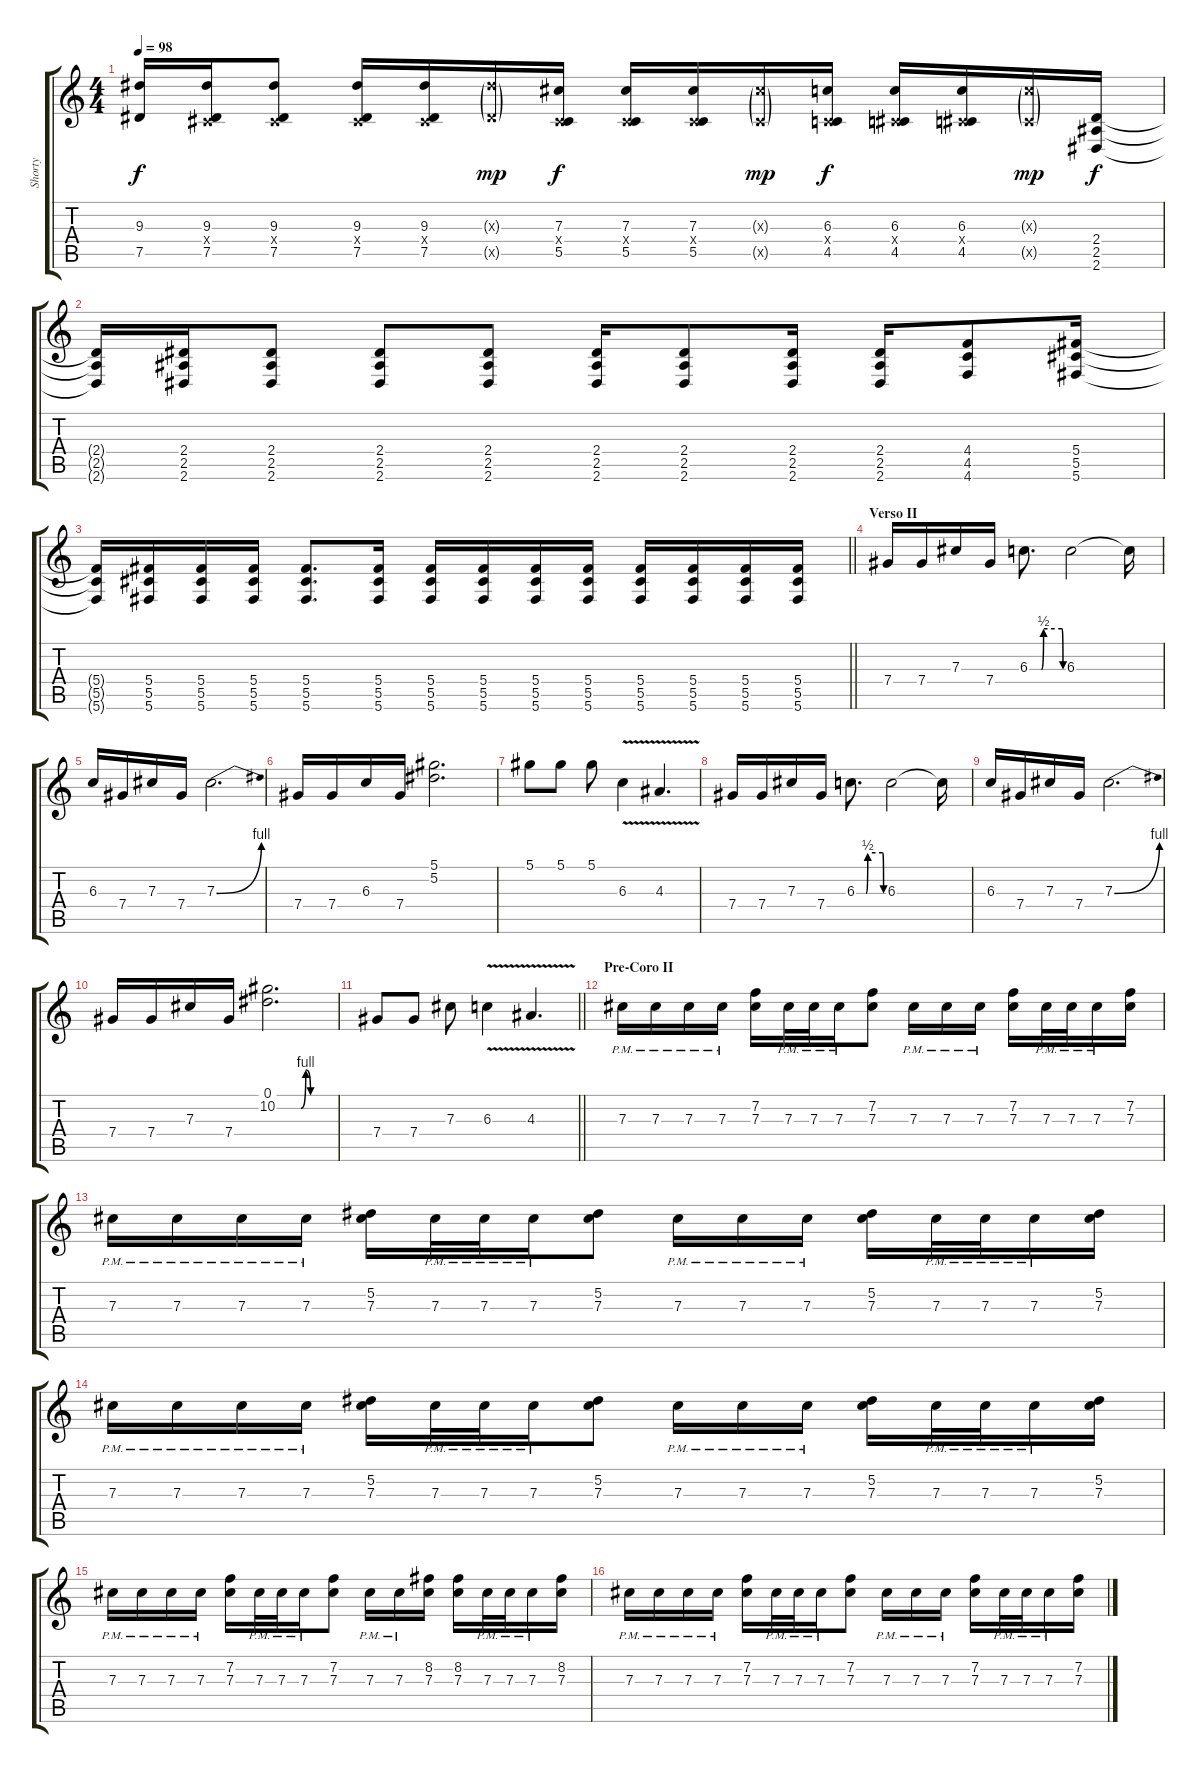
\track ("Shorty" "Shorty") {instrument distortionguitar}
\staff {score tabs}
\tuning (Eb4 Bb3 Gb3 Db3 Ab2 Db2) {hide}
\ts (4 4)
\tempo 98
\clef g2
\ks c
(9.3{t} 7.5{t}).16{dy f} (9.3 0.4{x} 7.5).16 (9.3 0.4{x} 7.5).8 (9.3 0.4{x} 7.5).16 (9.3 0.4{x} 7.5).16 (9.3{g x} 7.5{g x}).16{dy mp} (7.3 0.4{x} 5.5).16{dy f} (7.3 0.4{x} 5.5).16 (7.3 0.4{x} 5.5).16 (7.3{g x} 5.5{g x}).16{dy mp} (6.3 0.4{x} 4.5).16{dy f} (6.3 0.4{x} 4.5).16 (6.3 0.4{x} 4.5).16 (6.3{g x} 4.5{g x}).16{dy mp} (2.4 2.5 2.6).16{dy f} |
(2.4{t} 2.5{t} 2.6{t}).16 (2.4 2.5 2.6).16 (2.4 2.5 2.6).8 (2.4 2.5 2.6).8 (2.4 2.5 2.6).8 (2.4 2.5 2.6).16 (2.4 2.5 2.6).8 (2.4 2.5 2.6).16 (2.4 2.5 2.6).16 (4.4 4.5 4.6).8 (5.4 5.5 5.6).16 |
\barLineRight lightlight
(5.4{t} 5.5{t} 5.6{t}).16 (5.4 5.5 5.6).16 (5.4 5.5 5.6).16 (5.4 5.5 5.6).16 (5.4 5.5 5.6).8{d} (5.4 5.5 5.6).16 (5.4 5.5 5.6).16 (5.4 5.5 5.6).16 (5.4 5.5 5.6).16 (5.4 5.5 5.6).16 (5.4 5.5 5.6).16 (5.4 5.5 5.6).16 (5.4 5.5 5.6).16 (5.4 5.5 5.6).16 |
\section ("" "Verso II")
7.4.16 7.4.16 7.3.16 7.4.16 6.3{be (custom 0 0 21 0 25 2 58 2 60 0)}.8{d} 6.3.2 6.3{t}.16 |
6.3.16 7.4.16 7.3.16 7.4.16 7.3{be (bend 0 0 60 4)}.2{d} |
7.4.16 7.4.16 6.3.16 7.4.16 (5.1 5.2).2{d} |
5.1.8 5.1.8 5.1.8 6.3{v}.4 4.3{v}.4{d} |
7.4.16 7.4.16 7.3.16 7.4.16 6.3{be (custom 0 0 21 0 25 2 58 2 60 0)}.8{d} 6.3.2 6.3{t}.16 |
6.3.16 7.4.16 7.3.16 7.4.16 7.3{be (bend 0 0 60 4)}.2{d} |
7.4.16 7.4.16 7.3.16 7.4.16 (0.1 10.2{be (custom 0 0 25 0 30 4 35 0 60 0)}).2{d} |
\barLineRight lightlight
7.4.8 7.4.8 7.3.8 6.3{v}.4 4.3{v}.4{d} |
\section ("" "Pre-Coro II")
7.3{pm}.16 7.3{pm}.16 7.3{pm}.16 7.3{pm}.16 (7.2 7.3).16 7.3{pm}.32 7.3{pm}.32 7.3{pm}.16 (7.2 7.3).8 7.3{pm}.16 7.3{pm}.16 7.3{pm}.16 (7.2 7.3).16 7.3{pm}.32 7.3{pm}.32 7.3{pm}.16 (7.2 7.3).16 |
7.3{pm}.16 7.3{pm}.16 7.3{pm}.16 7.3{pm}.16 (5.2 7.3).16 7.3{pm}.32 7.3{pm}.32 7.3{pm}.16 (5.2 7.3).8 7.3{pm}.16 7.3{pm}.16 7.3{pm}.16 (5.2 7.3).16 7.3{pm}.32 7.3{pm}.32 7.3{pm}.16 (5.2 7.3).16 |
7.3{pm}.16 7.3{pm}.16 7.3{pm}.16 7.3{pm}.16 (5.2 7.3).16 7.3{pm}.32 7.3{pm}.32 7.3{pm}.16 (5.2 7.3).8 7.3{pm}.16 7.3{pm}.16 7.3{pm}.16 (5.2 7.3).16 7.3{pm}.32 7.3{pm}.32 7.3{pm}.16 (5.2 7.3).16 |
7.3{pm}.16 7.3{pm}.16 7.3{pm}.16 7.3{pm}.16 (7.2 7.3).16 7.3{pm}.32 7.3{pm}.32 7.3{pm}.16 (7.2 7.3).8 7.3{pm}.16 7.3{pm}.16 (8.2 7.3).16 (8.2 7.3).16 7.3{pm}.32 7.3{pm}.32 7.3{pm}.16 (8.2 7.3).16 |
7.3{pm}.16 7.3{pm}.16 7.3{pm}.16 7.3{pm}.16 (7.2 7.3).16 7.3{pm}.32 7.3{pm}.32 7.3{pm}.16 (7.2 7.3).8 7.3{pm}.16 7.3{pm}.16 7.3{pm}.16 (7.2 7.3).16 7.3{pm}.32 7.3{pm}.32 7.3{pm}.16 (7.2 7.3).16
